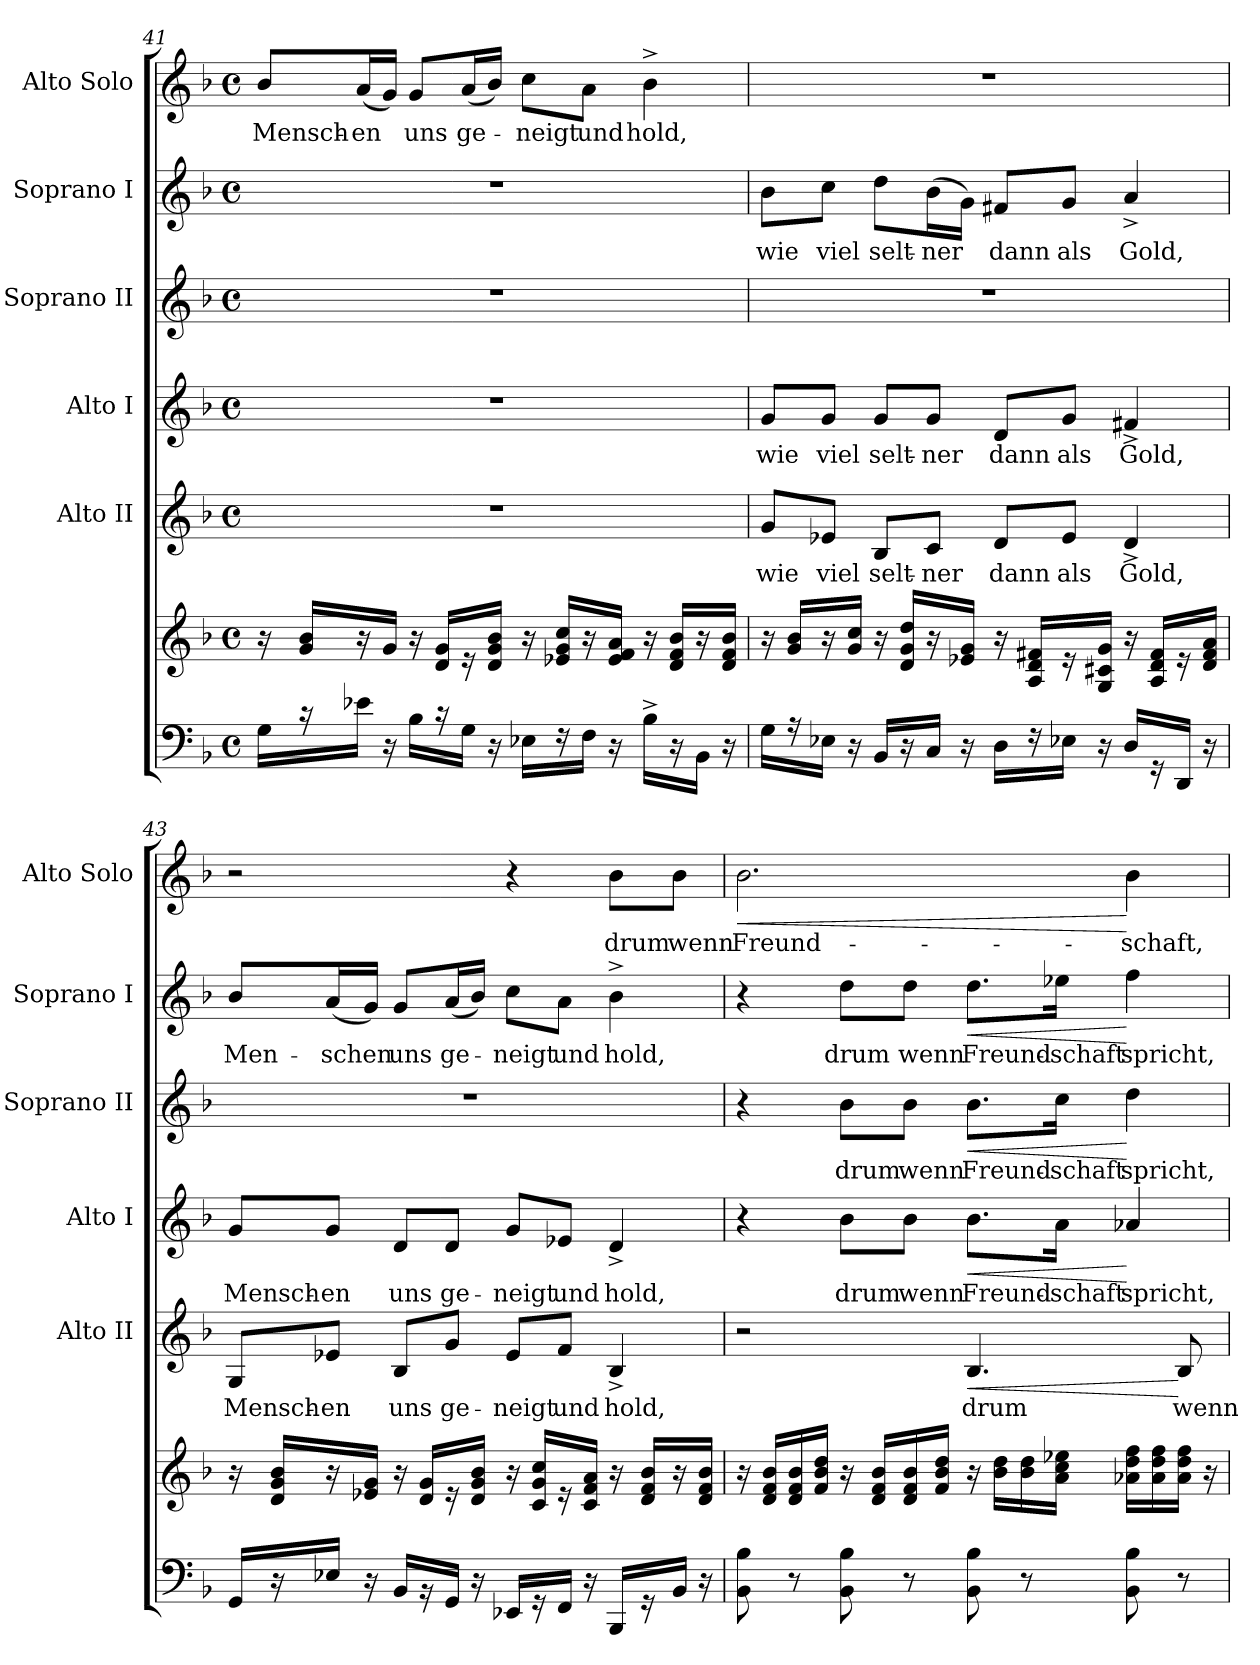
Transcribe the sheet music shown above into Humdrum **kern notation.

**kern	**kern	**kern	**text	**dynam	**kern	**text	**dynam	**kern	**text	**dynam	**kern	**text	**dynam	**kern	**text	**dynam
*part7	*part6	*part5	*part5	*part5	*part4	*part4	*part4	*part3	*part3	*part3	*part2	*part2	*part2	*part1	*part1	*part1
*staff7	*staff6	*staff5	*staff5	*staff5	*staff4	*staff4	*staff4	*staff3	*staff3	*staff3	*staff2	*staff2	*staff2	*staff1	*staff1	*staff1
*	*	*I"Alto II	*	*	*I"Alto I	*	*	*I"Soprano II	*	*	*I"Soprano I	*	*	*I"Alto Solo	*	*
*	*	*I'Alto II	*	*	*I'Alto I	*	*	*I'Soprano II	*	*	*I'Soprano I	*	*	*I'Alto Solo	*	*
!!LO:LB:g=z
*clefF4	*clefG2	*clefG2	*	*	*clefG2	*	*	*clefG2	*	*	*clefG2	*	*	*clefG2	*	*
*k[b-]	*k[b-]	*k[b-]	*	*	*k[b-]	*	*	*k[b-]	*	*	*k[b-]	*	*	*k[b-]	*	*
*F:	*F:	*F:	*	*	*F:	*	*	*F:	*	*	*F:	*	*	*F:	*	*
*M4/4	*M4/4	*M4/4	*	*	*M4/4	*	*	*M4/4	*	*	*M4/4	*	*	*M4/4	*	*
*met(c)	*met(c)	*met(c)	*	*	*met(c)	*	*	*met(c)	*	*	*met(c)	*	*	*met(c)	*	*
=41	=41	=41	=41	=41	=41	=41	=41	=41	=41	=41	=41	=41	=41	=41	=41	=41
16G\KL	16r	1r	.	.	1r	.	.	1r	.	.	1r	.	.	8b-/L	Mensch-	.
16r	16g/ 16b-/KL	.	.	.	.	.	.	.	.	.	.	.	.	.	.	.
16e-X\Jk	16r	.	.	.	.	.	.	.	.	.	.	.	.	(16a/L	-en	.
16r	16g/Jk	.	.	.	.	.	.	.	.	.	.	.	.	16g/JJ)	.	.
16B-\KL	16r	.	.	.	.	.	.	.	.	.	.	.	.	8g/L	uns	.
16r	16d/ 16g/KL	.	.	.	.	.	.	.	.	.	.	.	.	.	.	.
16G\Jk	16r	.	.	.	.	.	.	.	.	.	.	.	.	(16a/L	ge-	.
16r	16d/ 16g/ 16b-/Jk	.	.	.	.	.	.	.	.	.	.	.	.	16b-/JJ)	.	.
16E-X\KL	16r	.	.	.	.	.	.	.	.	.	.	.	.	8cc\L	-neigt	.
16r	16e-X/ 16g/ 16cc/KL	.	.	.	.	.	.	.	.	.	.	.	.	.	.	.
16F\Jk	16r	.	.	.	.	.	.	.	.	.	.	.	.	8a\J	und	.
16r	16e-/ 16f/ 16a/Jk	.	.	.	.	.	.	.	.	.	.	.	.	.	.	.
16B-^>\KL	16r	.	.	.	.	.	.	.	.	.	.	.	.	4b-^>\	hold,	.
16r	16d/ 16f/ 16b-/KL	.	.	.	.	.	.	.	.	.	.	.	.	.	.	.
16BB-\Jk	16r	.	.	.	.	.	.	.	.	.	.	.	.	.	.	.
16r	16d/ 16f/ 16b-/Jk	.	.	.	.	.	.	.	.	.	.	.	.	.	.	.
=42	=42	=42	=42	=42	=42	=42	=42	=42	=42	=42	=42	=42	=42	=42	=42	=42
16G\KL	16r	8g/L	wie	.	8g/L	wie	.	1r	.	.	8b-\L	wie	.	1r	.	.
16r	16g/ 16b-/KL	.	.	.	.	.	.	.	.	.	.	.	.	.	.	.
16E-X\Jk	16r	8e-X/J	viel	.	8g/J	viel	.	.	.	.	8cc\J	viel	.	.	.	.
16r	16g/ 16cc/Jk	.	.	.	.	.	.	.	.	.	.	.	.	.	.	.
16BB-/KL	16r	8B-/L	selt-	.	8g/L	selt-	.	.	.	.	8dd\L	selt-	.	.	.	.
16r	16d/ 16g/ 16dd/KL	.	.	.	.	.	.	.	.	.	.	.	.	.	.	.
16C/Jk	16r	8c/J	-ner	.	8g/J	-ner	.	.	.	.	(16b-\L	-ner	.	.	.	.
16r	16e-X/ 16g/Jk	.	.	.	.	.	.	.	.	.	16g\JJ)	.	.	.	.	.
16D\KL	16r	8d/L	dann	.	8d/L	dann	.	.	.	.	8f#X/L	dann	.	.	.	.
16r	16A/ 16d/ 16f#X/KL	.	.	.	.	.	.	.	.	.	.	.	.	.	.	.
16E-X\Jk	16r	8e-/J	als	.	8g/J	als	.	.	.	.	8g/J	als	.	.	.	.
16r	16G/ 16c#X/ 16g/Jk	.	.	.	.	.	.	.	.	.	.	.	.	.	.	.
16D/KL	16r	4d^</	Gold,	.	4f#X^</	Gold,	.	.	.	.	4a^</	Gold,	.	.	.	.
16r	16A/ 16d/ 16f#/KL	.	.	.	.	.	.	.	.	.	.	.	.	.	.	.
16DD/Jk	16r	.	.	.	.	.	.	.	.	.	.	.	.	.	.	.
16r	16d/ 16f#/ 16a/Jk	.	.	.	.	.	.	.	.	.	.	.	.	.	.	.
!!LO:PB:g=z
=43	=43	=43	=43	=43	=43	=43	=43	=43	=43	=43	=43	=43	=43	=43	=43	=43
16GG/KL	16r	8G/L	Mensch-	.	8g/L	Mensch-	.	1r	.	.	8b-/L	Men-	.	2r	.	.
16r	16d/ 16g/ 16b-/KL	.	.	.	.	.	.	.	.	.	.	.	.	.	.	.
16E-X/Jk	16r	8e-X/J	-en	.	8g/J	-en	.	.	.	.	(16a/L	-schen	.	.	.	.
16r	16e-X/ 16g/Jk	.	.	.	.	.	.	.	.	.	16g/JJ)	.	.	.	.	.
16BB-/KL	16r	8B-/L	uns	.	8d/L	uns	.	.	.	.	8g/L	uns	.	.	.	.
16r	16d/ 16g/KL	.	.	.	.	.	.	.	.	.	.	.	.	.	.	.
16GG/Jk	16r	8g/J	ge-	.	8d/J	ge-	.	.	.	.	(16a/L	ge-	.	.	.	.
16r	16d/ 16g/ 16b-/Jk	.	.	.	.	.	.	.	.	.	16b-/JJ)	.	.	.	.	.
16EE-X/KL	16r	8e-/L	-neigt	.	8g/L	-neigt	.	.	.	.	8cc\L	-neigt	.	4r	.	.
16r	16c/ 16g/ 16cc/KL	.	.	.	.	.	.	.	.	.	.	.	.	.	.	.
16FF/Jk	16r	8f/J	und	.	8e-X/J	und	.	.	.	.	8a\J	und	.	.	.	.
16r	16c/ 16f/ 16a/Jk	.	.	.	.	.	.	.	.	.	.	.	.	.	.	.
16BBB-/KL	16r	4B-^</	hold,	.	4d^</	hold,	.	.	.	.	4b-^>\	hold,	.	8b-\L	drum	.
16r	16d/ 16f/ 16b-/KL	.	.	.	.	.	.	.	.	.	.	.	.	.	.	.
16BB-/Jk	16r	.	.	.	.	.	.	.	.	.	.	.	.	8b-\J	wenn	.
16r	16d/ 16f/ 16b-/Jk	.	.	.	.	.	.	.	.	.	.	.	.	.	.	.
=44	=44	=44	=44	=44	=44	=44	=44	=44	=44	=44	=44	=44	=44	=44	=44	=44
!	!	!	!	!	!	!	!	!	!	!	!	!	!	!	!	!LO:HP:b
8BB-\ 8B-\	16r	2r	.	.	4r	.	.	4r	.	.	4r	.	.	2.b-\	Freund-	<
.	16d/ 16f/ 16b-/LL	.	.	.	.	.	.	.	.	.	.	.	.	.	.	.
8r	16d/ 16f/ 16b-/	.	.	.	.	.	.	.	.	.	.	.	.	.	.	.
.	16f/ 16b-/ 16dd/JJ	.	.	.	.	.	.	.	.	.	.	.	.	.	.	.
8BB-\ 8B-\	16r	.	.	.	8b-\L	drum	.	8b-\L	drum	.	8dd\L	drum	.	.	.	.
.	16d/ 16f/ 16b-/LL	.	.	.	.	.	.	.	.	.	.	.	.	.	.	.
8r	16d/ 16f/ 16b-/	.	.	.	8b-\J	wenn	.	8b-\J	wenn	.	8dd\J	wenn	.	.	.	.
.	16f/ 16b-/ 16dd/JJ	.	.	.	.	.	.	.	.	.	.	.	.	.	.	.
!	!	!	!	!LO:HP:b	!	!	!LO:HP:b	!	!	!LO:HP:b	!	!	!LO:HP:b	!	!	!
8BB-\ 8B-\	16r	4.B-/	drum	<	8.b-\L	Freund-	<	8.b-\L	Freund-	<	8.dd\L	Freund-	<	.	.	.
.	16b-\ 16dd\LL	.	.	.	.	.	.	.	.	.	.	.	.	.	.	.
8r	16b-\ 16dd\	.	.	.	.	.	.	.	.	.	.	.	.	.	.	.
.	16a\ 16cc\ 16ee-X\JJ	.	.	.	16a\Jk	-schaft	.	16cc\Jk	-schaft	.	16ee-X\Jk	-schaft	.	.	.	.
8BB-\ 8B-\	16a-X\ 16dd\ 16ff\LL	.	.	.	4a-X/	spricht,	[	4dd\	spricht,	[	4ff\	spricht,	[	4b-\	-schaft,	[
.	16a-\ 16dd\ 16ff\	.	.	.	.	.	.	.	.	.	.	.	.	.	.	.
8r	16a-\ 16dd\ 16ff\JJ	8B-/	wenn	[	.	.	.	.	.	.	.	.	.	.	.	.
.	16r	.	.	.	.	.	.	.	.	.	.	.	.	.	.	.
=	=	=	=	=	=	=	=	=	=	=	=	=	=	=	=	=
*-	*-	*-	*-	*-	*-	*-	*-	*-	*-	*-	*-	*-	*-	*-	*-	*-
